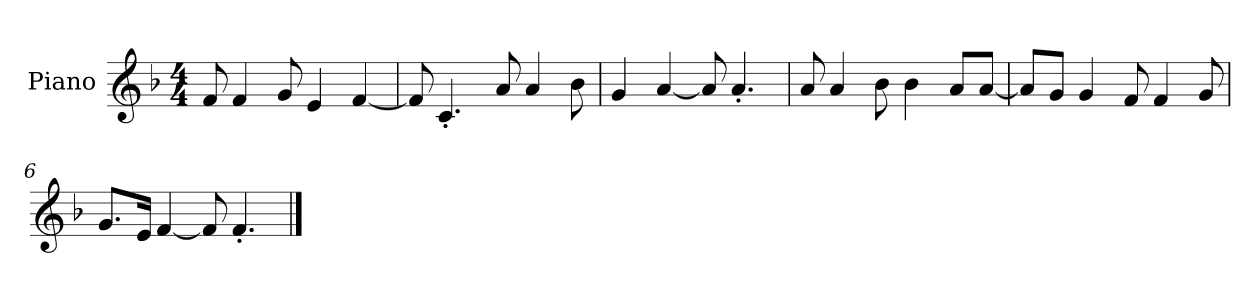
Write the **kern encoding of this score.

**kern
*part1
*staff1
*I"Piano
*I'P-no
*clefG2
*k[b-]
*M4/4
*MM90
=1
8f/
4f/
8g/
4e/
[4f/
=2
8f/]
4.c'/
8a/
4a/
8b-\
=3
4g/
[4a/
8a/]
4.a'/
=4
8a/
4a/
8b-\
4b-\
8a/L
[8a/J
=5
8a/L]
8g/J
4g/
8f/
4f/
8g/
!!LO:LB:g=z
=6
8.g/L
16e/Jk
[4f/
8f/]
4.f'/
==
*-
